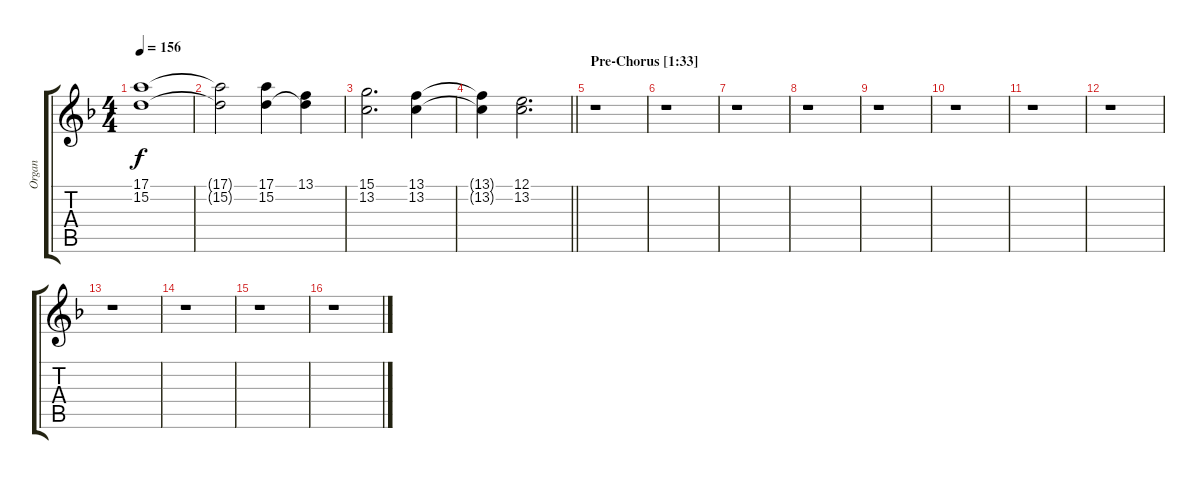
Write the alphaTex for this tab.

\track ("Organ" "Organ") {instrument churchorgan}
\staff {score tabs}
\tuning (E4 B3 G3 D3 A2 E2) {hide}
\ts (4 4)
\tempo 156
\clef g2
\ks dminor
(17.1 15.2).1{dy f} |
(17.1{t} 15.2{t}).2 (17.1 15.2).4 (13.1 15.2{t}).4 |
(15.1 13.2).2{d} (13.1 13.2).4 |
\barLineRight lightlight
(13.1{t} 13.2{t}).4 (12.1 13.2).2{d} |
\section ("" "Pre-Chorus [1:33]")
r.1 |
r.1 |
r.1 |
r.1 |
r.1 |
r.1 |
r.1 |
r.1 |
r.1 |
r.1 |
r.1 |
r.1
